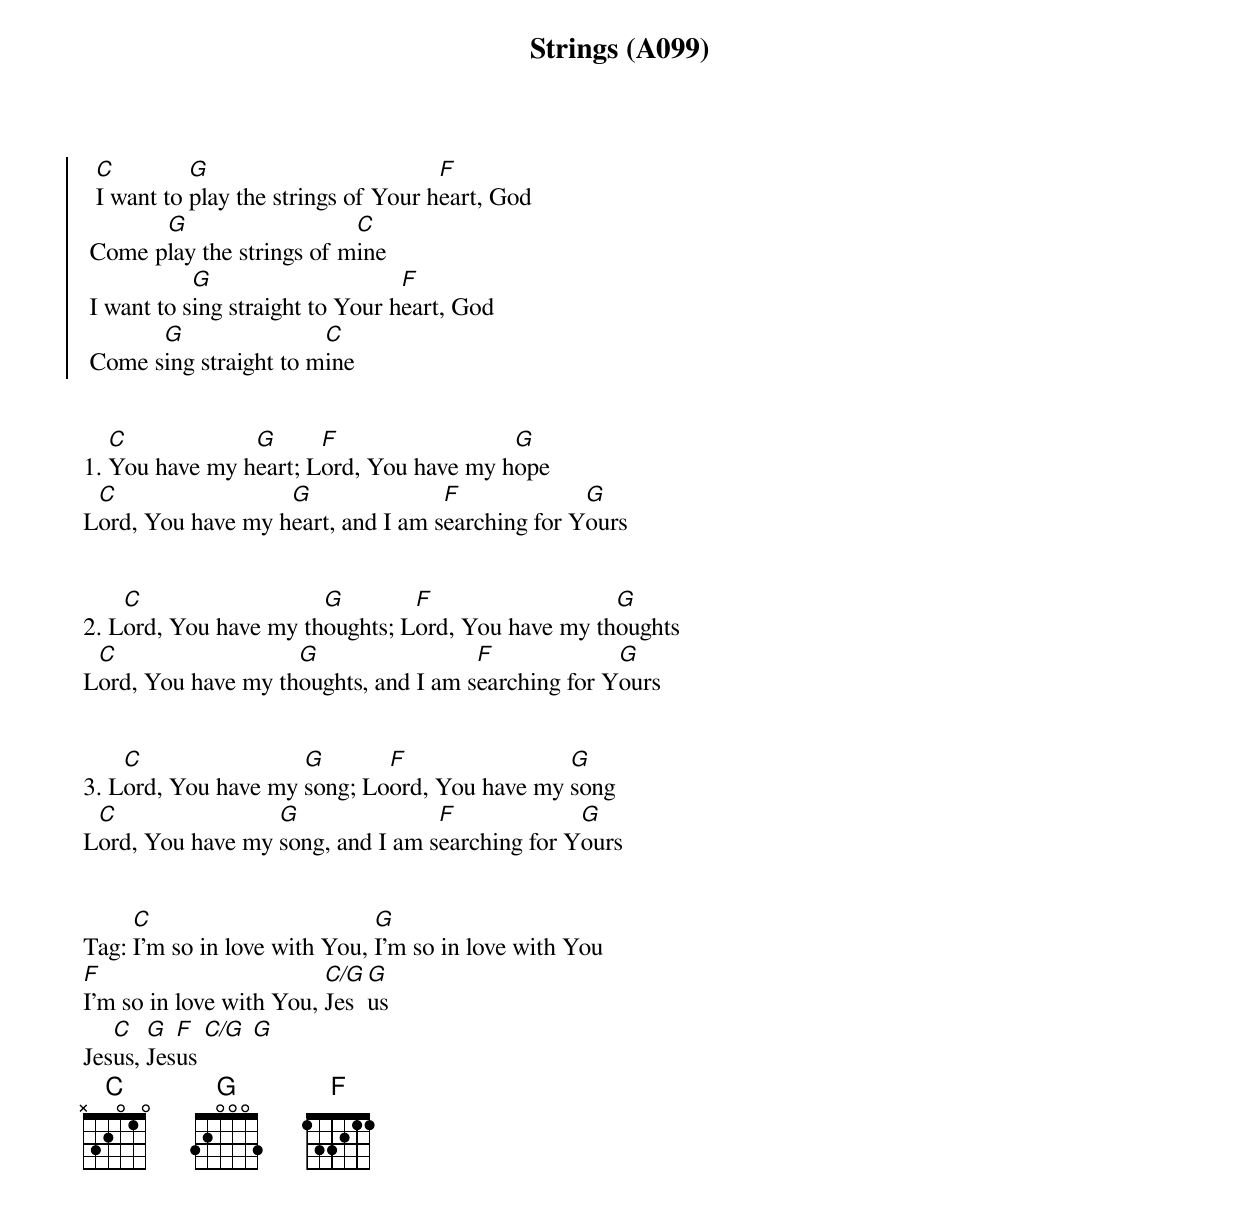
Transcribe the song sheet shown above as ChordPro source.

{title: Strings (A099)}
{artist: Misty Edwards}


{soc}
  [C]I want to [G]play the strings of Your h[F]eart, God
 Come p[G]lay the strings of m[C]ine
 I want to s[G]ing straight to Your h[F]eart, God
 Come s[G]ing straight to m[C]ine
 {eoc}


1. [C]You have my h[G]eart; L[F]ord, You have my h[G]ope
L[C]ord, You have my h[G]eart, and I am s[F]earching for Y[G]ours


2. L[C]ord, You have my th[G]oughts; L[F]ord, You have my th[G]oughts
L[C]ord, You have my th[G]oughts, and I am s[F]earching for Y[G]ours


3. L[C]ord, You have my [G]song; Lo[F]ord, You have my [G]song
L[C]ord, You have my [G]song, and I am s[F]earching for Y[G]ours


Tag: [C]I'm so in love with You, [G]I'm so in love with You
[F]I'm so in love with You, [C/G]Jes[G]us
Jes[C]us, [G]Jes[F]us [C/G] [G]
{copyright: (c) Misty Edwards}
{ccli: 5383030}
